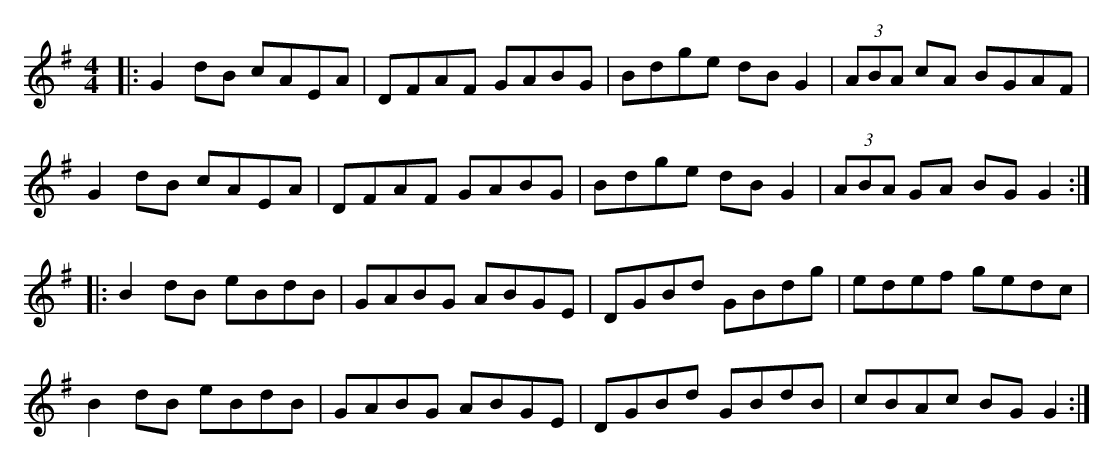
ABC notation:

X:1
M:4/4
K:G
|:G2dB cAEA|DFAF GABG|Bdge dBG2|(3ABA cA BGAF|
G2dB cAEA|DFAF GABG|Bdge dBG2|(3ABA GA BGG2:|
|:B2dB eBdB|GABG ABGE|DGBd GBdg|edef gedc|
B2dB eBdB|GABG ABGE|DGBd GBdB|cBAc BGG2:|
